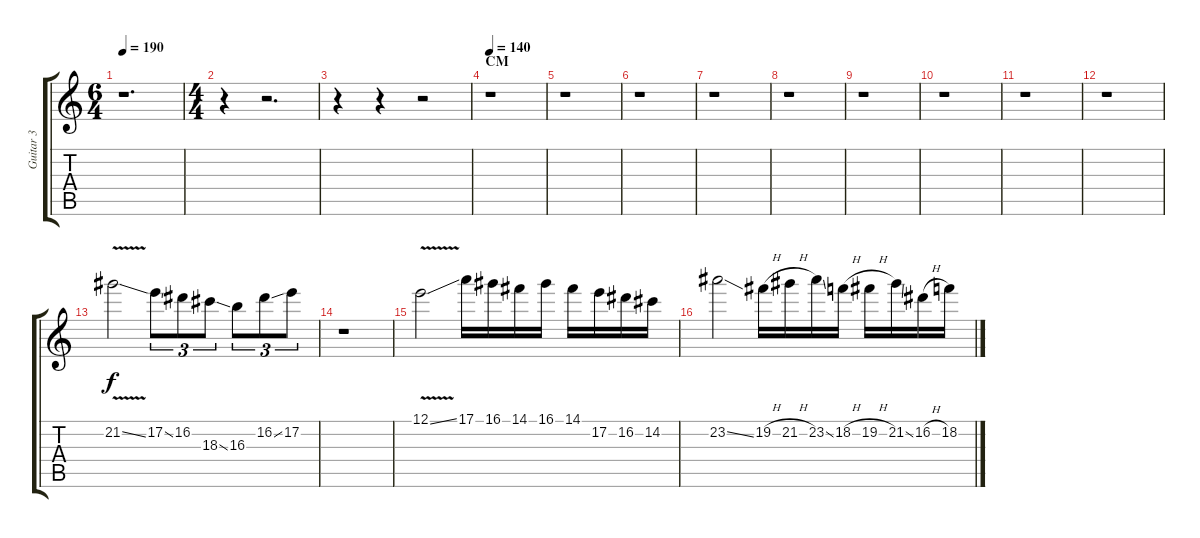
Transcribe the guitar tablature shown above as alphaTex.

\track ("Guitar 3" "Guitar 3") {instrument acousticguitarsteel}
\staff {score tabs}
\tuning (E4 B3 G3 D3 A2 E2) {hide}
\ts (6 4)
\tempo 190
\clef g2
\ks c
r.1{d dy f} |
\ts (4 4)
r.4 r.2{d} |
r.4 r.4 r.2 |
\section ("" "CM")
\tempo 140
r.1 |
r.1 |
r.1 |
r.1 |
r.1 |
r.1 |
r.1 |
r.1 |
r.1 |
21.2{v ss}.2 17.2{ss}.8{tu (3 2)} 16.2.8{tu (3 2)} 18.3{ss}.8{tu (3 2)} 16.3.8{tu (3 2)} 16.2{ss}.8{tu (3 2)} 17.2.8{tu (3 2)} |
r.1 |
12.1{v ss}.2 17.1.16 16.1.16 14.1.16 16.1.16 14.1.16 17.2.16 16.2.16 14.2.16 |
23.2{ss}.2 19.2{h}.16 21.2{h}.16 23.2{ss}.16 18.2{h}.16 19.2{h}.16 21.2{ss}.16 16.2{h}.16 18.2{ss}.16
